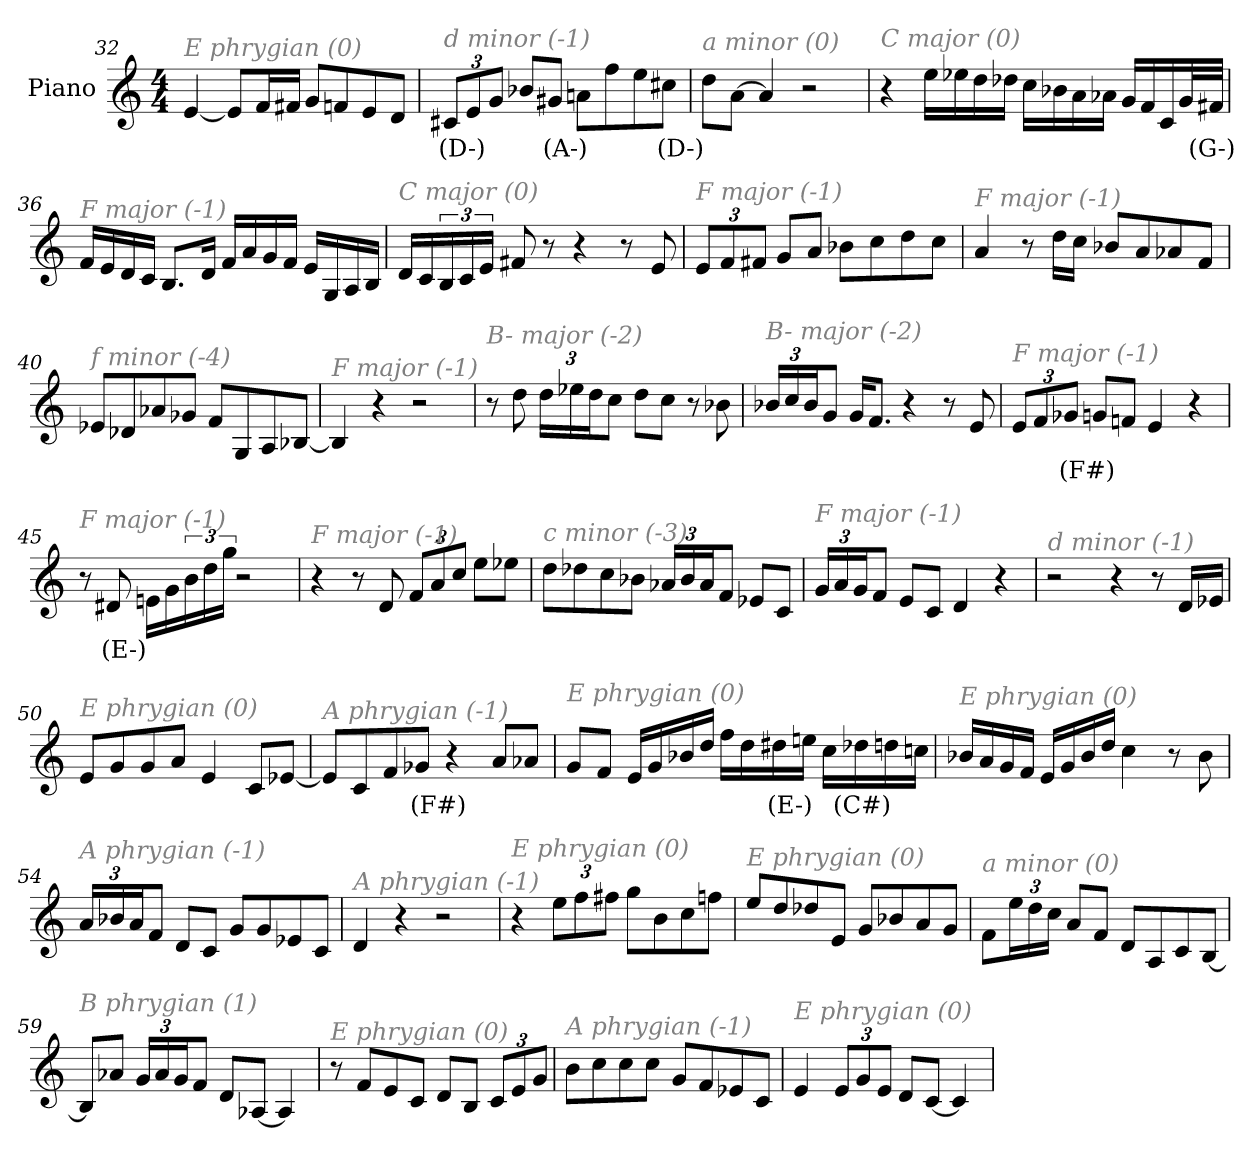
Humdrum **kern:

**kern	**text
*part1	*part1
*staff1	*staff1
*I"Piano	*
*I'Pno	*
*clefG2	*
*k[]	*
*M4/4	*
=32	=32
!LO:TX:i:color=#808080:t=E phrygian (0)	!
[4e/	.
8e/L]	.
16f/L	.
16f#X/JJ	.
8g/L	.
8fn/	.
8e/	.
8d/J	.
!!LO:LB:g=z
=33	=33
*Xbrackettup	*
!LO:TX:i:color=#808080:t=d minor (-1)	!
12c#Xi/L	(D-)
12e/	.
12g/J	.
8b-X/L	.
8g#Xi/J	(A-)
8an\L	.
8ff\	.
8ee\	.
8cc#Xi\J	(D-)
=34	=34
!LO:TX:i:color=#808080:t=a minor (0)	!
8dd\L	.
[8a\J	.
4a/]	.
2r	.
=35	=35
!LO:TX:i:color=#808080:t=C major (0)	!
4r	.
16ee\LL	.
16ee-X\	.
16dd\	.
16dd-X\JJ	.
16cc\LL	.
16b-X\	.
16a\	.
16a-X\JJ	.
16g/LL	.
16f/	.
16c/	.
32g/L	.
32f#Xi/JJJ	(G-)
!!LO:LB:g=z
=36	=36
!LO:TX:i:color=#808080:t=F major (-1)	!
16f/LL	.
16e/	.
16d/	.
16c/JJ	.
8.B/L	.
16d/Jk	.
16f/LL	.
16a/	.
16g/	.
16f/JJ	.
16e/LL	.
16G/	.
16A/	.
16B/JJ	.
=37	=37
!LO:TX:i:color=#808080:t=C major (0)	!
16d/LL	.
16c/	.
*brackettup	*
24B/	.
24c/	.
24e/JJ	.
8f#X/	.
8r	.
4r	.
8r	.
8e/	.
=38	=38
*Xbrackettup	*
!LO:TX:i:color=#808080:t=F major (-1)	!
12e/L	.
12f/	.
12f#X/J	.
8g/L	.
8a/J	.
8b-X\L	.
8cc\	.
8dd\	.
8cc\J	.
!!LO:PB:g=z
=39	=39
!LO:TX:i:color=#808080:t=F major (-1)	!
4a/	.
8r	.
16dd\LL	.
16cc\JJ	.
8b-X/L	.
8a/	.
8a-X/	.
8f/J	.
=40	=40
!LO:TX:i:color=#808080:t=f minor (-4)	!
8e-X/L	.
8d-X/	.
8a-X/	.
8g-X/J	.
8f/L	.
8G/	.
8A/	.
[8B-X/J	.
=41	=41
!LO:TX:i:color=#808080:t=F major (-1)	!
4B-/]	.
4r	.
2r	.
=42	=42
!LO:TX:i:color=#808080:t=B- major (-2)	!
8r	.
8dd\	.
24dd\LL	.
24ee-X\	.
24dd\J	.
8cc\J	.
8dd\L	.
8cc\J	.
8r	.
8b-X\	.
!!LO:LB:g=z
=43	=43
!LO:TX:i:color=#808080:t=B- major (-2)	!
24b-X/LL	.
24cc/	.
24b-/J	.
8g/J	.
16g/KL	.
8.f/J	.
4r	.
8r	.
8e/	.
=44	=44
!LO:TX:i:color=#808080:t=F major (-1)	!
12e/L	.
12f/	.
12g-Xi/J	(F#)
8g/L	.
8fn/J	.
4e/	.
4r	.
=45	=45
!LO:TX:i:color=#808080:t=F major (-1)	!
8r	.
8d#Xi/	(E-)
16en\LL	.
16g\	.
*brackettup	*
24b\	.
24dd\	.
24gg\JJ	.
2r	.
=46	=46
!LO:TX:i:color=#808080:t=F major (-1)	!
4r	.
8r	.
8d/	.
*Xbrackettup	*
12f/L	.
12a/	.
12cc/J	.
8ee\L	.
8ee-X\J	.
!!LO:LB:g=z
=47	=47
!LO:TX:i:color=#808080:t=c minor (-3)	!
8dd\L	.
8dd-X\	.
8cc\	.
8b-X\J	.
24a-X/LL	.
24b-/	.
24a-/J	.
8f/J	.
8e-X/L	.
8c/J	.
=48	=48
!LO:TX:i:color=#808080:t=F major (-1)	!
24g/LL	.
24a/	.
24g/J	.
8f/J	.
8e/L	.
8c/J	.
4d/	.
4r	.
=49	=49
!LO:TX:i:color=#808080:t=d minor (-1)	!
2r	.
4r	.
8r	.
16d/LL	.
16e-X/JJ	.
=50	=50
!LO:TX:i:color=#808080:t=E phrygian (0)	!
8e/L	.
8g/	.
8g/	.
8a/J	.
4e/	.
8c/L	.
[8e-X/J	.
!!LO:LB:g=z
=51	=51
!LO:TX:i:color=#808080:t=A phrygian (-1)	!
8e-/L]	.
8c/	.
8f/	.
8g-Xi/J	(F#)
4r	.
8a/L	.
8a-X/J	.
=52	=52
!LO:TX:i:color=#808080:t=E phrygian (0)	!
8g/L	.
8f/J	.
16e/LL	.
16g/	.
16b-X/	.
16dd/JJ	.
16ff\LL	.
16dd\	.
16dd#Xi\	(E-)
16een\JJ	.
16cc\LL	.
16dd-Xi\	(C#)
16dd\	.
16ccn\JJ	.
=53	=53
!LO:TX:i:color=#808080:t=E phrygian (0)	!
16b-X/LL	.
16a/	.
16g/	.
16f/JJ	.
16e/LL	.
16g/	.
16b-/	.
16dd/JJ	.
4cc\	.
8r	.
8b-\	.
!!LO:LB:g=z
=54	=54
!LO:TX:i:color=#808080:t=A phrygian (-1)	!
24a/LL	.
24b-X/	.
24a/J	.
8f/J	.
8d/L	.
8c/J	.
8g/L	.
8g/	.
8e-X/	.
8c/J	.
=55	=55
!LO:TX:i:color=#808080:t=A phrygian (-1)	!
4d/	.
4r	.
2r	.
=56	=56
!LO:TX:i:color=#808080:t=E phrygian (0)	!
4r	.
12ee\L	.
12ff\	.
12ff#X\J	.
8gg\L	.
8b\	.
8cc\	.
8ffn\J	.
=57	=57
!LO:TX:i:color=#808080:t=E phrygian (0)	!
8ee/L	.
8dd/	.
8dd-X/	.
8e/J	.
8g/L	.
8b-X/	.
8a/	.
8g/J	.
!!LO:LB:g=z
=58	=58
!LO:TX:i:color=#808080:t=a minor (0)	!
8f\L	.
24ee\L	.
24dd\	.
24cc\JJ	.
8a/L	.
8f/J	.
8d/L	.
8A/	.
8c/	.
[8B/J	.
=59	=59
!LO:TX:i:color=#808080:t=B phrygian (1)	!
8B/L]	.
8a-X/J	.
24g/LL	.
24a-/	.
24g/J	.
8f/J	.
8d/L	.
[8A-X/J	.
4A-/]	.
=60	=60
!LO:TX:i:color=#808080:t=E phrygian (0)	!
8r	.
8f/L	.
8e/	.
8c/J	.
8d/L	.
8B/J	.
12c/L	.
12e/	.
12g/J	.
=61	=61
!LO:TX:i:color=#808080:t=A phrygian (-1)	!
8b\L	.
8cc\	.
8cc\	.
8cc\J	.
8g/L	.
8f/	.
8e-X/	.
8c/J	.
!!LO:LB:g=z
=62	=62
!LO:TX:i:color=#808080:t=E phrygian (0)	!
4e/	.
12e/L	.
12g/	.
12e/J	.
8d/L	.
[8c/J	.
4c/]	.
=	=
*-	*-
